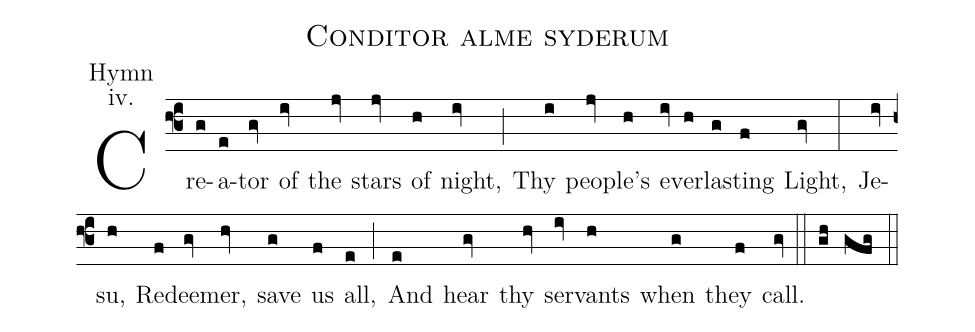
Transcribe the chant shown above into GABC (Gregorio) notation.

name: Conditor alme syderum;
annotation: Hymn;
annotation: iv.;
mode: 4;
office-part: Office Hymn;
%%
(f3)Cre(g)a(e)tor(gv) of(iv) the(jv) stars(jv) of(h) night,(iv) (;) Thy(i) peo(jv)ple’s(h) ev(iv)er(h)last(g)ing(f) Light,(gv) (:) Je(iv)su,(h) Re(f)deem(gv)er,(hv) save(g) us(f) all,(e) (;) And(e) hear(gv) thy(hv) ser(iv)vants(h) when(g) they(f) call.(gv) (::)  (gh) (gfg) (::)
